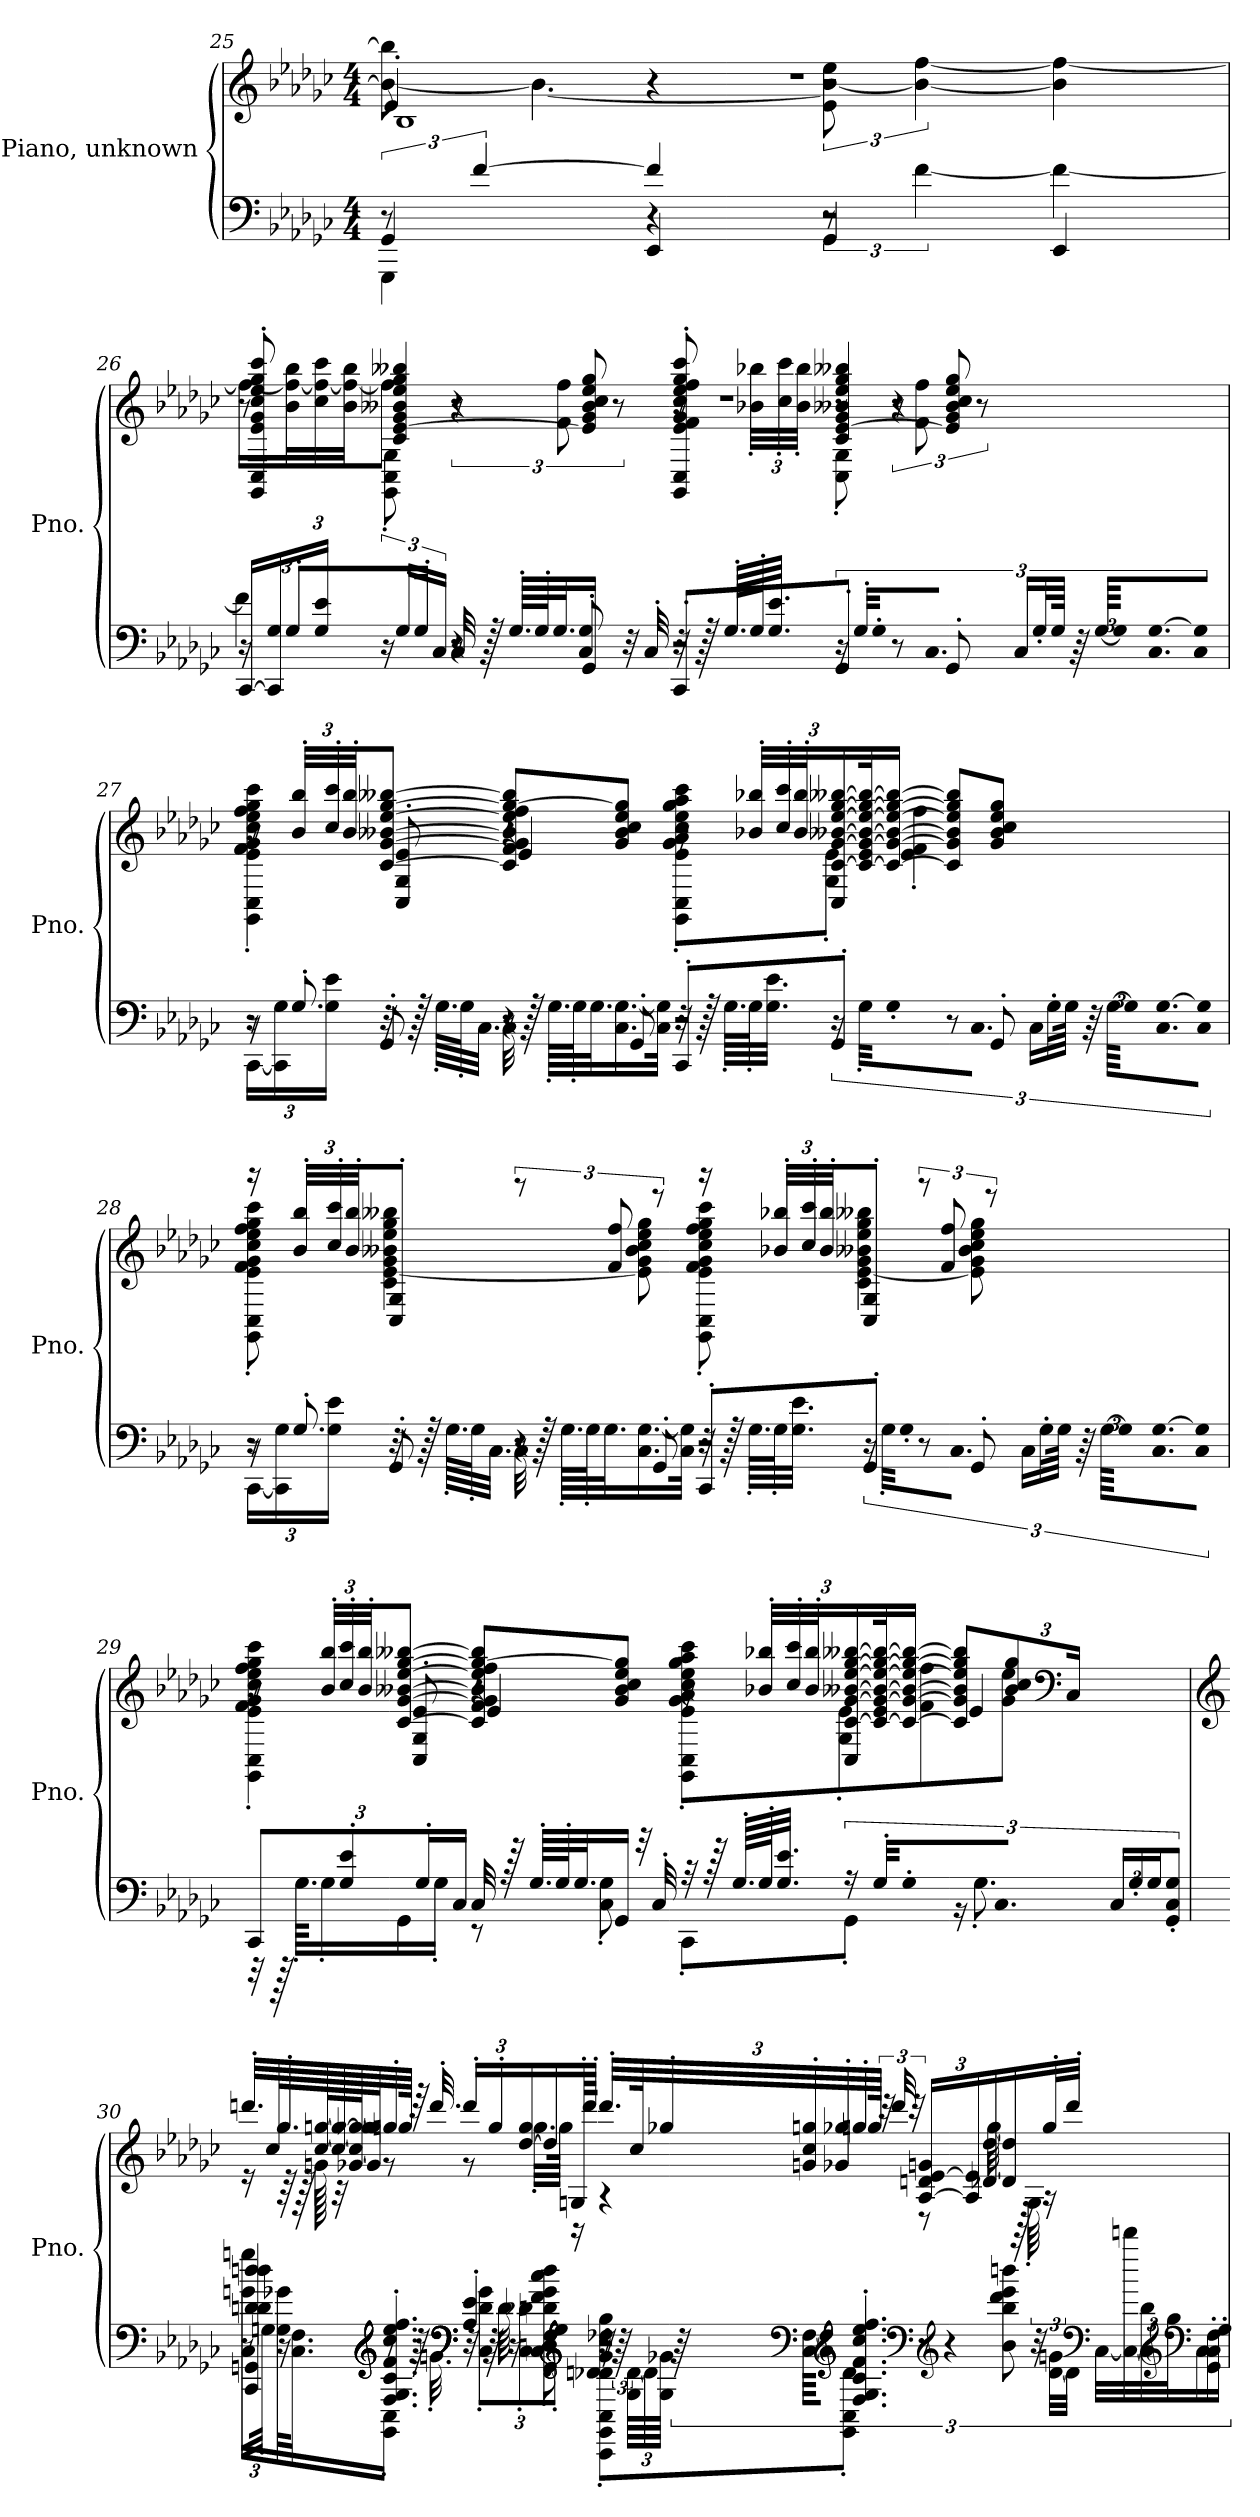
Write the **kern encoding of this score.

**kern	**kern
*part1	*part1
*staff2	*staff1
*I"Piano, unknown	*
*I'Pno.	*
*clefF4	*clefG2
*k[b-e-a-d-g-c-]	*k[b-e-a-d-g-c-]
*M4/4	*M4/4
=25	=25
*^	*^
*	*^	*	*^
*	*	*	*	*	*^
12r	4GGG-\	4GG-/	1r	8b-\_ 8bb-\]	4e-'/	1B-
[6f/	.	.	.	.	.	.
.	.	.	.	4.b-\_	.	.
4f/]	4r	4EE-/	.	.	4r	.
2r	12r	4GG-/	.	12e-\ 12b-\_ 12ee-\	2r	.
.	[6f\	.	.	6b-\_ [6ff\	.	.
.	4f\_	4EE-/	.	4b-\] 4ff\_	.	.
!!LO:LB:g=z	!!	!!	!!
=26	=26	=26	=26	=26	=26	=26
*Xbrackettup	*	*	*	*	*	*
[24CC-/LL	4f\]	16r	1r	16ff\LL_	8GG-/' 8C-/' 8e-/' 8g-/' 8cc-/' 8ee-/' 8gg-/' 8ccc-/'	8r
24CC-/] 24G-/	.	.	.	.	.	.
*	*	*	*	*Xbrackettup	*	*
.	.	8G-'/L	.	48b-\ 48ff\_ 48bb-\L	.	.
24G-/ 24e-/JJ	.	.	.	48cc-\ 48ff\_ 48ccc-\	.	.
.	.	.	.	48b-\ 48ff\_ 48bb-\JJ	.	.
*brackettup	*	*	*	*	*	*
24r	.	.	.	8ff\J]	4c-/ [4e-/ 4g-/ 4b--X/ 4ee-/ 4gg-/ 4bb--X/	8GG-\' 8C-\' 8G-\'
24G-'/LL	.	.	.	.	.	.
.	.	16G-'/Jk	.	.	.	.
24C-/JJ	.	.	.	.	.	.
*	*	*	*	*brackettup	*	*
32C-/	4r	8r	.	12r	.	4r
128r	.	.	.	.	.	.
64.G-'/LLLL	.	.	.	.	.	.
64G-'/J	.	.	.	.	.	.
32.G-/J	.	.	.	.	.	.
.	.	.	.	12f\ 12ff\	.	.
16GG-/JJ	.	8C-/' 8G-/'	.	.	8e-/] 8g-/ 8b--/ 8cc-/ 8ee-/ 8gg-/	.
.	.	.	.	12r	.	.
32r	.	.	.	.	.	.
32C-'/	.	.	.	.	.	.
32r	2r	8CC-'/L	.	16r	8GG-/' 8C-/' 8e-/' 8f/' 8g-/' 8cc-/' 8ee-/' 8ff/' 8gg-/' 8ccc-/'	8r
128r	.	.	.	.	.	.
64.G-'/LLLL	.	.	.	.	.	.
*	*	*	*	*Xbrackettup	*	*
64G-'/J	.	.	.	48b-X\' 48bb-X\'LLL	.	.
32.G-/ 32.e-/JJJ	.	.	.	.	.	.
.	.	.	.	48cc-\' 48ccc-\'	.	.
.	.	.	.	48b-\' 48bb-\'JJJ	.	.
24r	.	8GG-'/J	.	8r	4c-/ [4e-/ 4g-/ 4b--X/ 4ee-/ 4gg-/ 4bb--X/	8C-\' 8G-\'
48G-'/LLL	.	.	.	.	.	.
64G-'/K	.	.	.	.	.	.
32.C-/JJJ	.	.	.	.	.	.
*Xbrackettup	*	*	*	*brackettup	*	*
24C-/LL	.	8r	.	12r	.	4r
48G-'/L	.	.	.	.	.	.
*brackettup	*	*	*	*	*	*
96G-/JJJk	.	.	.	.	.	.
96r	.	.	.	.	.	.
[96G-/KLLL	.	.	.	12f\ 12ff\	.	.
32G-/J]	.	.	.	.	.	.
16.C-/ [16.G-/	.	8GG-'/	.	.	8e-/] 8g-/ 8b--/ 8cc-/ 8ee-/ 8gg-/	.
.	.	.	.	12r	.	.
32C-/ 32G-/]JJk	.	.	.	.	.	.
*	*	*	*v	*v	*v	*v
!!LO:LB:g=z
=27	=27	=27	=27
*	*Xbrackettup	*	*
*	*	*	*^
*	*	*	*	*^
16r	[24CC-\LL	8r	16r	4GG-\' 4C-\' 4e-\' 4f\' 4g-\' 4cc-\' 4ee-\' 4ff\' 4gg-\' 4ccc-\'	8r
.	24CC-\] 24G-\	.	.	.	.
*	*	*	*Xbrackettup	*	*
8.G-'/	.	.	48b-/' 48bb-/'LLL	.	.
.	24G-\ 24e-\JJ	.	48cc-/' 48ccc-/'	.	.
.	.	.	48b-/' 48bb-/'JJ	.	.
.	32r	8GG-'/	[8c-/ [8g-/ [8b--X/ [8ee-/ [8gg-/ [8bb--X/J	.	8C-/' 8G-/' 8e-/'
.	128r	.	.	.	.
.	64.G-'\LLLL	.	.	.	.
.	64G-'\J	.	.	.	.
.	32.C-\JJJ	.	.	.	.
4r	32C-\	8r	8c-/] 8f/ 8g-/] 8b--/] 8ee-/] 8ff/ 8gg-/_ 8bb--/]L	4r	4e-/
.	128r	.	.	.	.
.	64.G-'\LLLL	.	.	.	.
.	64G-'\J	.	.	.	.
.	32.G-\J	.	.	.	.
.	16.C-\ [16.G-\	8GG-'/	8g-/ 8b--/ 8cc-/ 8ee-/ 8gg-/]J	.	.
.	32C-\ 32G-\]JJk	.	.	.	.
2r	32r	8CC-'/L	16r	8GG-\' 8C-\' 8e-\' 8g-\' 8a-\' 8cc-\' 8ee-\' 8gg-\' 8aa-\' 8ccc-\'L	2r
.	128r	.	.	.	.
.	64.G-'\LLLL	.	.	.	.
.	64G-'\J	.	48b-X/' 48bb-X/'LLL	.	.
.	32.G-\ 32.e-\JJJ	.	.	.	.
.	.	.	48cc-/' 48ccc-/'	.	.
.	.	.	48b-/' 48bb-/'J	.	.
*	*brackettup	*	*	*	*
.	24r	8GG-'/J	24C-/ [24c-/ [24g-/ [24b--X/ [24ee-/ [24gg-/ [24bb--X/	8G-\' 8e-\'J	.
.	48G-'\LLL	.	48c-/_ 48e-/ 48g-/_ 48b--/_ 48ee-/_ 48gg-/_ 48bb--/_K	.	.
.	64G-'\K	.	16c-/_ 16g-/_ 16b--/_ 16ee-/_ 16gg-/_ 16bb--/_JJ	.	.
.	32.C-\JJJ	.	.	.	.
*	*Xbrackettup	*	*	*	*
.	24C-\LL	8r	8c-/] 8g-/] 8b--/] 8ee-/] 8gg-/] 8bb--/]L	4e-\' 4f\' 4ff\'	.
.	48G-'\L	.	.	.	.
*	*brackettup	*	*	*	*
.	96G-\JJJk	.	.	.	.
.	96r	.	.	.	.
.	[96G-\KLLL	.	.	.	.
.	32G-\J]	.	.	.	.
.	16.C-\ [16.G-\	8GG-'/	8g-/ 8b--/ 8cc-/ 8ee-/ 8gg-/J	.	.
.	32C-\ 32G-\]JJk	.	.	.	.
*	*	*	*v	*v	*v
!!LO:LB:g=z
=28	=28	=28	=28
*	*Xbrackettup	*	*
*	*	*	*^
16r	[24CC-\LL	8r	16r	8GG-\' 8C-\' 8e-\' 8f\' 8g-\' 8cc-\' 8ee-\' 8ff\' 8gg-\' 8ccc-\'
.	24CC-\] 24G-\	.	.	.
8.G-'/	.	.	48b-/' 48bb-/'LLL	.
.	24G-\ 24e-\JJ	.	48cc-/' 48ccc-/'	.
.	.	.	48b-/' 48bb-/'JJ	.
.	32r	8GG-'/	8C-/' 8G-/'J	4c-\ [4e-\ 4g-\ 4b--X\ 4ee-\ 4gg-\ 4bb--X\
.	128r	.	.	.
.	64.G-'\LLLL	.	.	.
.	64G-'\J	.	.	.
.	32.C-\JJJ	.	.	.
*	*	*	*brackettup	*
4r	32C-\	8r	12r	.
.	128r	.	.	.
.	64.G-'\LLLL	.	.	.
.	64G-'\J	.	.	.
.	32.G-\J	.	.	.
.	.	.	12f/ 12ff/	.
.	16.C-\ [16.G-\	8GG-'/	.	8e-\] 8g-\ 8b--\ 8cc-\ 8ee-\ 8gg-\
.	.	.	12r	.
.	32C-\ 32G-\]JJk	.	.	.
2r	32r	8CC-'/L	16r	8GG-\' 8C-\' 8e-\' 8f\' 8g-\' 8cc-\' 8ee-\' 8ff\' 8gg-\' 8ccc-\'
.	128r	.	.	.
.	64.G-'\LLLL	.	.	.
*	*	*	*Xbrackettup	*
.	64G-'\J	.	48b-X/' 48bb-X/'LLL	.
.	32.G-\ 32.e-\JJJ	.	.	.
.	.	.	48cc-/' 48ccc-/'	.
.	.	.	48b-/' 48bb-/'JJ	.
*	*brackettup	*	*	*
.	24r	8GG-'/J	8C-/' 8G-/'J	4c-\ [4e-\ 4g-\ 4b--X\ 4ee-\ 4gg-\ 4bb--X\
.	48G-'\LLL	.	.	.
.	64G-'\K	.	.	.
.	32.C-\JJJ	.	.	.
*	*Xbrackettup	*	*brackettup	*
.	24C-\LL	8r	12r	.
.	48G-'\L	.	.	.
*	*brackettup	*	*	*
.	96G-\JJJk	.	.	.
.	96r	.	.	.
.	[96G-\KLLL	.	12f/ 12ff/	.
.	32G-\J]	.	.	.
.	16.C-\ [16.G-\	8GG-'/	.	8e-\] 8g-\ 8b--\ 8cc-\ 8ee-\ 8gg-\
.	.	.	12r	.
.	32C-\ 32G-\]JJk	.	.	.
*v	*v	*v	*	*
*	*v	*v
!!LO:LB:g=z
=29	=29
*Xbrackettup	*
*^	*^
*	*	*	*^
12CC-/L	32r	16r	4GG-\' 4C-\' 4e-\' 4f\' 4g-\' 4cc-\' 4ee-\' 4ff\' 4gg-\' 4ccc-\'	8r
.	128r	.	.	.
.	64.G-'\KKLL	.	.	.
*	*	*Xbrackettup	*	*
.	16G-'\	48b-/' 48bb-/'LLL	.	.
12G-/' 12e-/'	.	48cc-/' 48ccc-/'	.	.
.	.	48b-/' 48bb-/'JJ	.	.
.	16GG-\	[8c-/ [8g-/ [8b--X/ [8ee-/ [8gg-/ [8bb--X/J	.	8C-/' 8G-/' 8e-/'
24G-'/L	.	.	.	.
.	16G-'\JJ	.	.	.
24C-/JJ	.	.	.	.
32C-/	8r	8c-/] 8f/ 8g-/] 8b--/] 8ee-/] 8ff/ 8gg-/_ 8bb--/]L	4r	4e-/
128r	.	.	.	.
64.G-'/LLLL	.	.	.	.
64G-'/J	.	.	.	.
32.G-/J	.	.	.	.
16GG-/JJ	8C-\' 8G-\'	8g-/ 8b--/ 8cc-/ 8ee-/ 8gg-/]J	.	.
32r	.	.	.	.
32C-'/	.	.	.	.
32r	8CC-'\L	16r	8GG-\' 8C-\' 8e-\' 8g-\' 8a-\' 8cc-\' 8ee-\' 8gg-\' 8aa-\' 8ccc-\'L	4r
128r	.	.	.	.
64.G-'/LLLL	.	.	.	.
64G-'/J	.	48b-X/' 48bb-X/'LLL	.	.
32.G-/ 32.e-/JJJ	.	.	.	.
.	.	48cc-/' 48ccc-/'	.	.
.	.	48b-/' 48bb-/'J	.	.
*brackettup	*	*	*	*
24r	8GG-'\J	24C-/ [24c-/ [24g-/ [24b--X/ [24ee-/ [24gg-/ [24bb--X/	8G-\' 8e-\'	.
48G-'/LLL	.	48c-/_ 48e-/ 48g-/_ 48b--/_ 48ee-/_ 48gg-/_ 48bb--/_K	.	.
64G-'/K	.	16c-/_ 16g-/_ 16b--/_ 16ee-/_ 16gg-/_ 16bb--/_JJ	.	.
32.C-/JJJ	.	.	.	.
*Xbrackettup	*	*	*	*
24C-/LL	16r	8c-/] 8g-/] 8b--/] 8ee-/] 8gg-/] 8bb--/]L	8f\ 8ff\	4e-/
24G-'/	.	.	.	.
.	8.G-'\	.	.	.
24G-/J	.	.	.	.
8GG-/' 8C-/' 8G-/'J	.	12b--/ 12cc-/ 12gg-/	8g-\ 8ee-\J	.
*	*	*clefF4	*	*
.	.	24C-/Jk	.	.
*v	*v	*	*	*
*	*v	*v	*v
!!LO:LB:g=z
=30	=30
*	*clefG2
*^	*^
*	*^	*	*
*	*	*^	*	*
8r	16ggn\LL	4CC-/ 4GGn/ 4d-/ 4dn/ 4dd-/ 4ddn/	24C-\ 24gn\LL	32.dddn'/LLL	16r
.	.	.	48Gn'\JJk	.	.
.	.	.	.	64cc-/L	.
.	64G\' 64g-X\'KL	.	16r	64.gg-'/	64r
.	32.C-\' 32.F\'J	.	.	.	128r
.	.	.	.	[128cc-/ [128ggn/L	128gn\
.	.	.	.	128cc-/_ 128gg/_	32r
.	.	.	.	[128g-X/ 128cc-/] [128gg-X/ 128gg/]J	.
.	.	.	.	64g-/] 64gg-/]J	.
*clefG2	*	*	*	*	*
4.F/' 4.G/' 4.c-/' 4.f/' 4.cc-/' 4.ee-/' 4.ff/'	16GG\' 16C-\'JJ	.	8r	32.ggn'/	8r
.	.	.	.	64gg/JJJk	.
.	64r	.	.	64r	.
.	32.gn'\	.	.	32.ddd'/	.
*clefF4	*	*	*	*	*
.	32r	4A-/' 4e-/'	12C-\' 12d\' 12g\'L	24ddd'/LL	8r
.	64r	.	.	.	.
.	.	.	.	24gg'/	.
.	64d\	.	.	.	.
.	16r	.	.	.	.
.	.	.	12C-\' 12d-X\'	[24dd-/ 24gg/	.
.	8GG\' 8C-\' 8Dn\' 8F\' 8dn\' 8f\' 8g\' 8cc-\' 8dd\'	.	.	16dd-/]	32.gg'\LLL
.	.	.	12G'\J	.	.
.	.	.	.	.	64gg\JJJk
.	.	.	.	64Gn'/KL	16r
.	.	.	.	32.ddd'/JJJ	.
*clefG2	*	*	*	*	*
8r	8CC-\' 8GG\' 8C-\' 8d-X\' 8dn\' 8g\' 8dd-X\' 8gg\'L	2r	32r	32.ddd'/LLL	4r
*	*	*	*brackettup	*	*
.	.	.	96r	.	.
.	.	.	96G\ [96d\LLLL	.	.
.	.	.	.	64cc-/K	.
.	.	.	96d\]	.	.
.	.	.	96G\ 96g-X\JJJJ	48gg-X'/	.
.	.	.	96r	.	.
*clefF4	*	*	*	*	*
.	.	.	[96C-\ [96F\KLLL	48gn/' 48cc-/' 48ggn/'	.
.	.	.	32C-\] 32F\]JJJ	.	.
.	.	.	.	48g-X/' 48gg-X/'	.
*clefG2	*	*	*	*	*
4.F/' 4.G/' 4.c-/' 4.f/' 4.cc-/' 4.ee-/' 4.ff/'	8GG\' 8C-\' 8d\'J	.	16r	32.ggn'/	.
.	.	.	.	64gg/JJJk	.
*	*	*	*	*brackettup	*
.	.	.	48r	48r	.
.	.	.	[48d\ 48gn\LLL	48ddd/	.
.	.	.	48d\JJJ]	48r	.
*clefF4	*	*	*	*	*
*	*	*	*Xbrackettup	*Xbrackettup	*
.	8r	.	[48C-\LLL	[24A-/ 24dn/ [24e-/ 24gn/LL	8r
.	.	.	48C-\_ 48dddn\	.	.
.	.	.	48C-\] 48d\	24A-/] 24e-/]	.
*clefG2	*	*	*	*	*
.	.	.	48gg\J	.	.
*clefF4	*	*	*	*	*
.	.	.	24C-\	[24d-X/ [24dd-/	.
.	8D\ 8d\ 8f\ 8g\ 8ddn\	.	16GG\' 16C-\' 16F\'	16d-/] 16dd-/]	32gg'\
.	.	.	.	.	128r
.	.	.	.	.	64.G'\
.	.	.	16G'\JJ	32gg'/L	16r
.	.	.	.	32ddd'/JJJ	.
*v	*v	*v	*v	*	*
*	*v	*v
=	=
*-	*-
